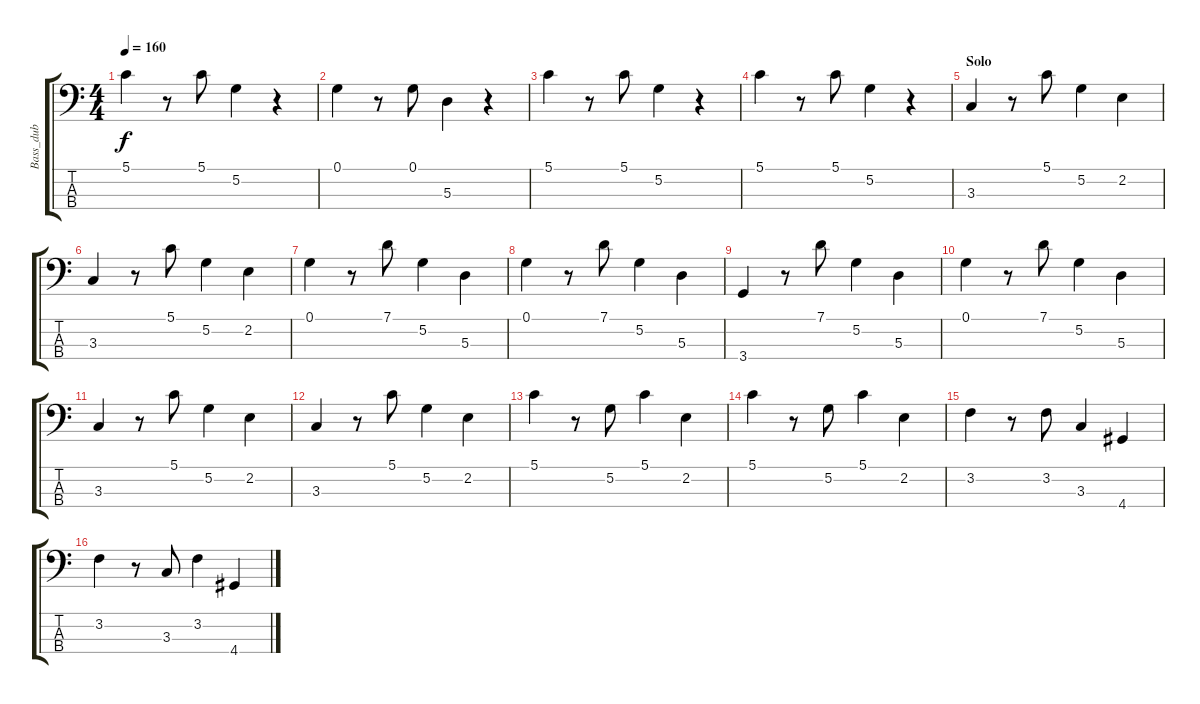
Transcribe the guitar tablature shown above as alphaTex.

\track ("Bass_dub" "Bass_dub") {instrument acousticbass}
\staff {score tabs}
\tuning (G2 D2 A1 E1) {hide}
\ts (4 4)
\tempo 160
\clef f4
\ks c
5.1.4{dy f} r.8 5.1.8 5.2.4 r.4 |
0.1.4 r.8 0.1.8 5.3.4 r.4 |
5.1.4 r.8 5.1.8 5.2.4 r.4 |
5.1.4 r.8 5.1.8 5.2.4 r.4 |
\section ("" "Solo")
3.3.4 r.8 5.1.8 5.2.4 2.2.4 |
3.3.4 r.8 5.1.8 5.2.4 2.2.4 |
0.1.4 r.8 7.1.8 5.2.4 5.3.4 |
0.1.4 r.8 7.1.8 5.2.4 5.3.4 |
3.4.4 r.8 7.1.8 5.2.4 5.3.4 |
0.1.4 r.8 7.1.8 5.2.4 5.3.4 |
3.3.4 r.8 5.1.8 5.2.4 2.2.4 |
3.3.4 r.8 5.1.8 5.2.4 2.2.4 |
5.1.4 r.8 5.2.8 5.1.4 2.2.4 |
5.1.4 r.8 5.2.8 5.1.4 2.2.4 |
3.2.4 r.8 3.2.8 3.3.4 4.4.4 |
3.2.4 r.8 3.3.8 3.2.4 4.4.4
